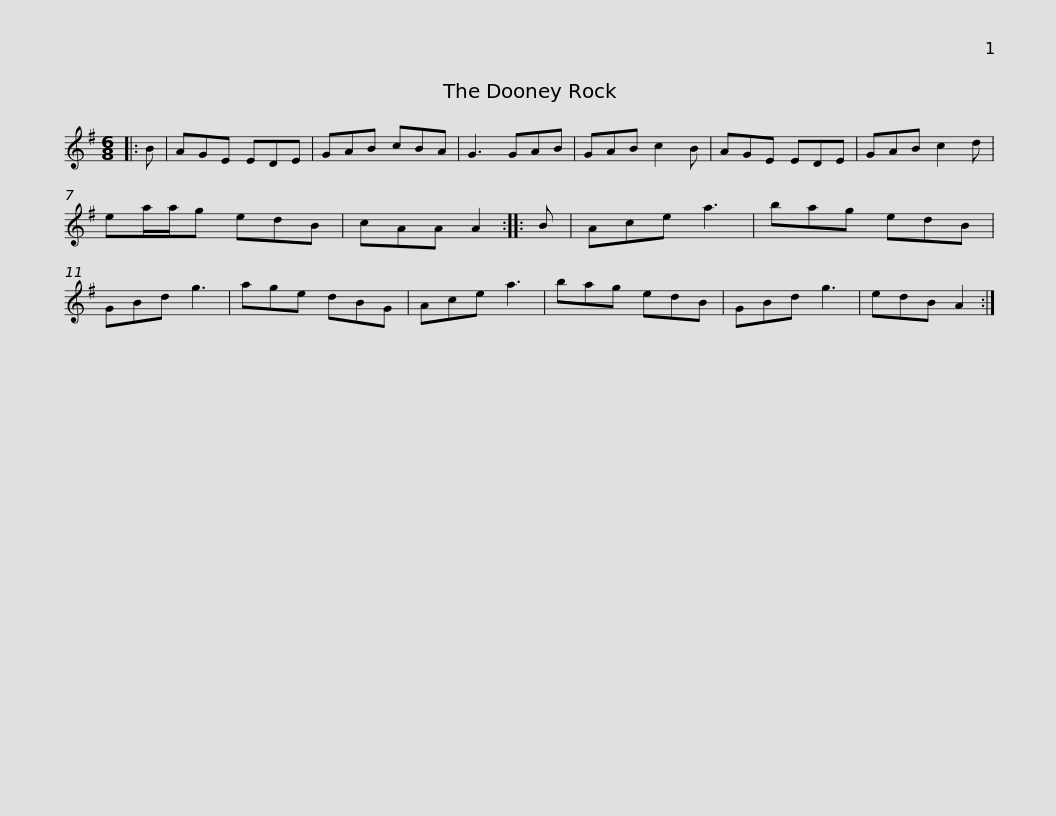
X:1
L:1/8
M:6/8
I:linebreak $
K:G
V:1 treble
V:1
|: B | AGE EDE | GAB cBA | G3 GAB | GAB c2 B | %5
 AGE EDE | GAB c2 d | ea/a/g edB |$ cAA A2 :: B | %10
 Ace a3 | bag edB | GBd g3 | age dBG | Ace a3 | %15
 bag edB | GBd g3 |$ edB A2 :| %18
